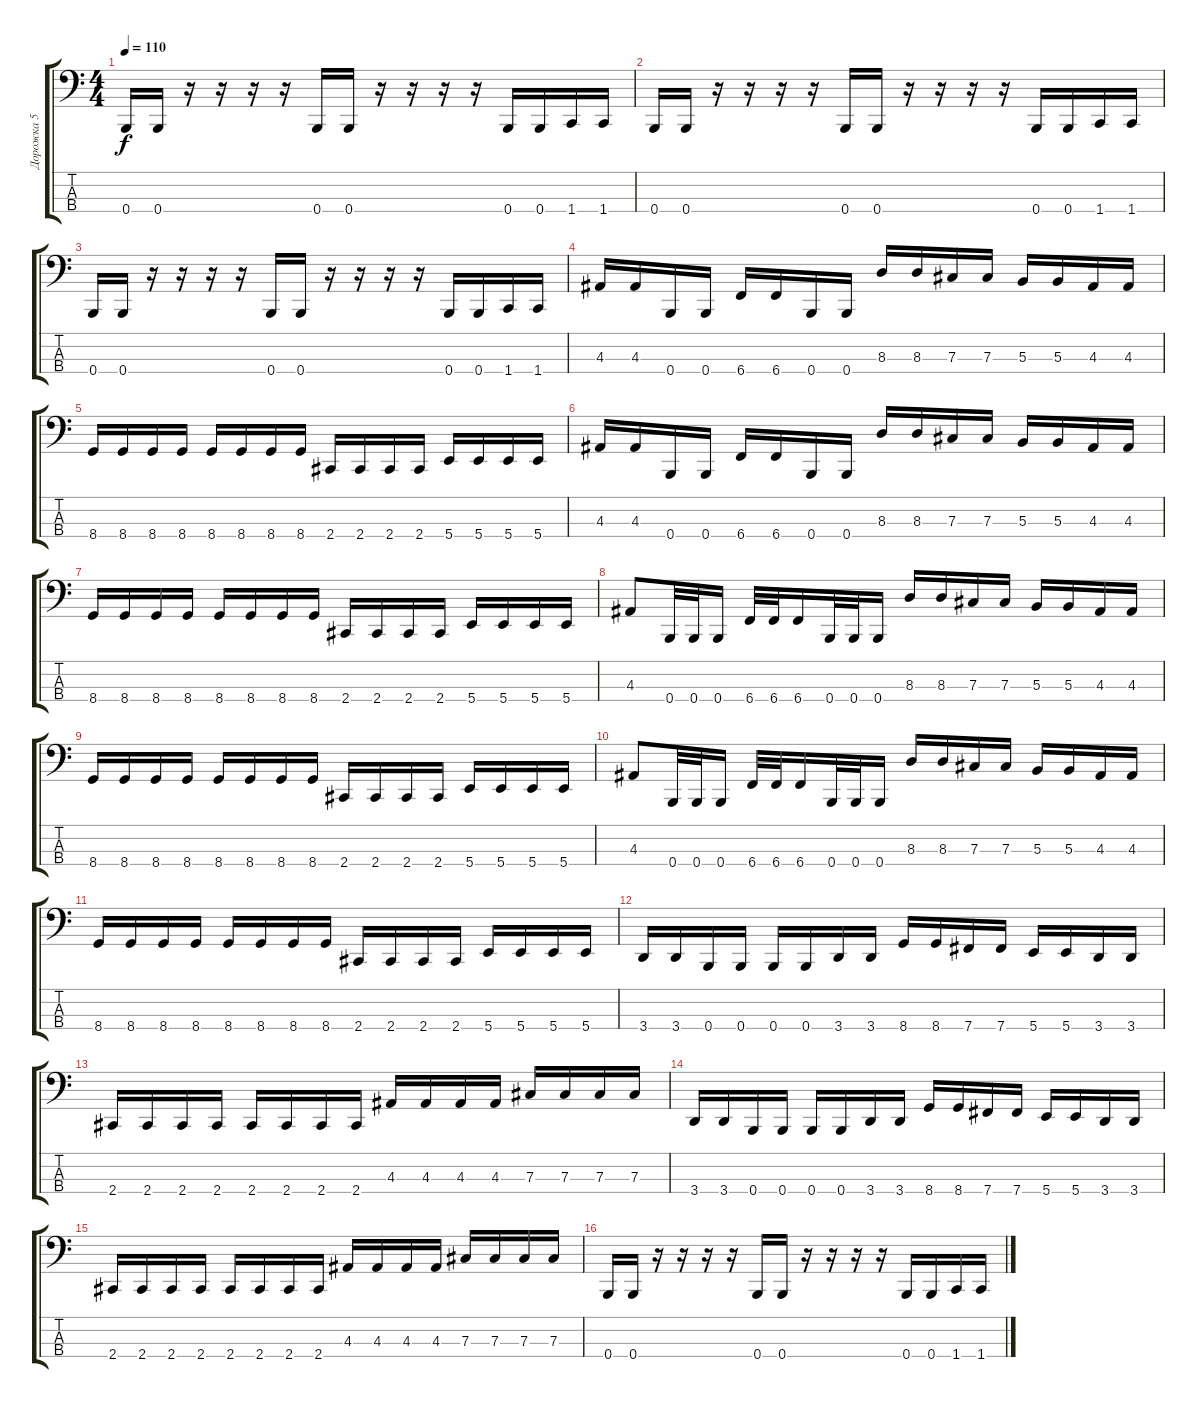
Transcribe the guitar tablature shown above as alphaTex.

\track ("Дорожка 5" "Дорожка 5") {instrument electricbasspick}
\staff {score tabs}
\tuning (E2 B1 Gb1 B0) {hide}
\ts (4 4)
\tempo 110
\clef f4
\ks c
0.4.16{dy f} 0.4.16 r.16 r.16 r.16 r.16 0.4.16 0.4.16 r.16 r.16 r.16 r.16 0.4.16 0.4.16 1.4.16 1.4.16 |
0.4.16 0.4.16 r.16 r.16 r.16 r.16 0.4.16 0.4.16 r.16 r.16 r.16 r.16 0.4.16 0.4.16 1.4.16 1.4.16 |
0.4.16 0.4.16 r.16 r.16 r.16 r.16 0.4.16 0.4.16 r.16 r.16 r.16 r.16 0.4.16 0.4.16 1.4.16 1.4.16 |
4.3.16 4.3.16 0.4.16 0.4.16 6.4.16 6.4.16 0.4.16 0.4.16 8.3.16 8.3.16 7.3.16 7.3.16 5.3.16 5.3.16 4.3.16 4.3.16 |
8.4.16 8.4.16 8.4.16 8.4.16 8.4.16 8.4.16 8.4.16 8.4.16 2.4.16 2.4.16 2.4.16 2.4.16 5.4.16 5.4.16 5.4.16 5.4.16 |
4.3.16 4.3.16 0.4.16 0.4.16 6.4.16 6.4.16 0.4.16 0.4.16 8.3.16 8.3.16 7.3.16 7.3.16 5.3.16 5.3.16 4.3.16 4.3.16 |
8.4.16 8.4.16 8.4.16 8.4.16 8.4.16 8.4.16 8.4.16 8.4.16 2.4.16 2.4.16 2.4.16 2.4.16 5.4.16 5.4.16 5.4.16 5.4.16 |
4.3.8 0.4.32 0.4.32 0.4.16 6.4.32 6.4.32 6.4.16 0.4.32 0.4.32 0.4.16 8.3.16 8.3.16 7.3.16 7.3.16 5.3.16 5.3.16 4.3.16 4.3.16 |
8.4.16 8.4.16 8.4.16 8.4.16 8.4.16 8.4.16 8.4.16 8.4.16 2.4.16 2.4.16 2.4.16 2.4.16 5.4.16 5.4.16 5.4.16 5.4.16 |
4.3.8 0.4.32 0.4.32 0.4.16 6.4.32 6.4.32 6.4.16 0.4.32 0.4.32 0.4.16 8.3.16 8.3.16 7.3.16 7.3.16 5.3.16 5.3.16 4.3.16 4.3.16 |
8.4.16 8.4.16 8.4.16 8.4.16 8.4.16 8.4.16 8.4.16 8.4.16 2.4.16 2.4.16 2.4.16 2.4.16 5.4.16 5.4.16 5.4.16 5.4.16 |
3.4.16 3.4.16 0.4.16 0.4.16 0.4.16 0.4.16 3.4.16 3.4.16 8.4.16 8.4.16 7.4.16 7.4.16 5.4.16 5.4.16 3.4.16 3.4.16 |
2.4.16 2.4.16 2.4.16 2.4.16 2.4.16 2.4.16 2.4.16 2.4.16 4.3.16 4.3.16 4.3.16 4.3.16 7.3.16 7.3.16 7.3.16 7.3.16 |
3.4.16 3.4.16 0.4.16 0.4.16 0.4.16 0.4.16 3.4.16 3.4.16 8.4.16 8.4.16 7.4.16 7.4.16 5.4.16 5.4.16 3.4.16 3.4.16 |
2.4.16 2.4.16 2.4.16 2.4.16 2.4.16 2.4.16 2.4.16 2.4.16 4.3.16 4.3.16 4.3.16 4.3.16 7.3.16 7.3.16 7.3.16 7.3.16 |
0.4.16 0.4.16 r.16 r.16 r.16 r.16 0.4.16 0.4.16 r.16 r.16 r.16 r.16 0.4.16 0.4.16 1.4.16 1.4.16
